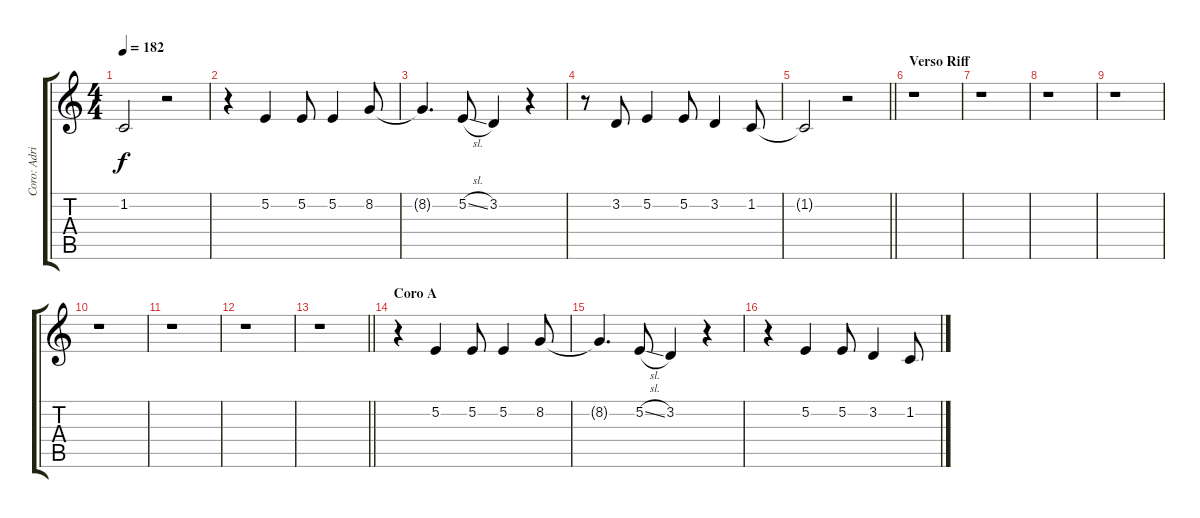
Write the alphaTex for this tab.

\track ("Coro: Adrian y Steve" "Coro: Adri") {instrument choiraahs}
\staff {score tabs}
\tuning (E4 B3 G3 D3 A2 E2) {hide}
\ts (4 4)
\tempo 182
\clef g2
\ks c
1.2{t}.2{dy f} r.2 |
r.4 5.2.4 5.2.8 5.2.4 8.2.8 |
8.2{t}.4{d} 5.2{sl}.8 3.2.4 r.4 |
r.8 3.2.8 5.2.4 5.2.8 3.2.4 1.2.8 |
\barLineRight lightlight
1.2{t}.2 r.2 |
\section ("" "Verso Riff")
r.1 |
r.1 |
r.1 |
r.1 |
r.1 |
r.1 |
r.1 |
\barLineRight lightlight
r.1 |
\section ("" "Coro A")
r.4 5.2.4 5.2.8 5.2.4 8.2.8 |
8.2{t}.4{d} 5.2{sl}.8 3.2.4 r.4 |
r.4 5.2.4 5.2.8 3.2.4 1.2.8
